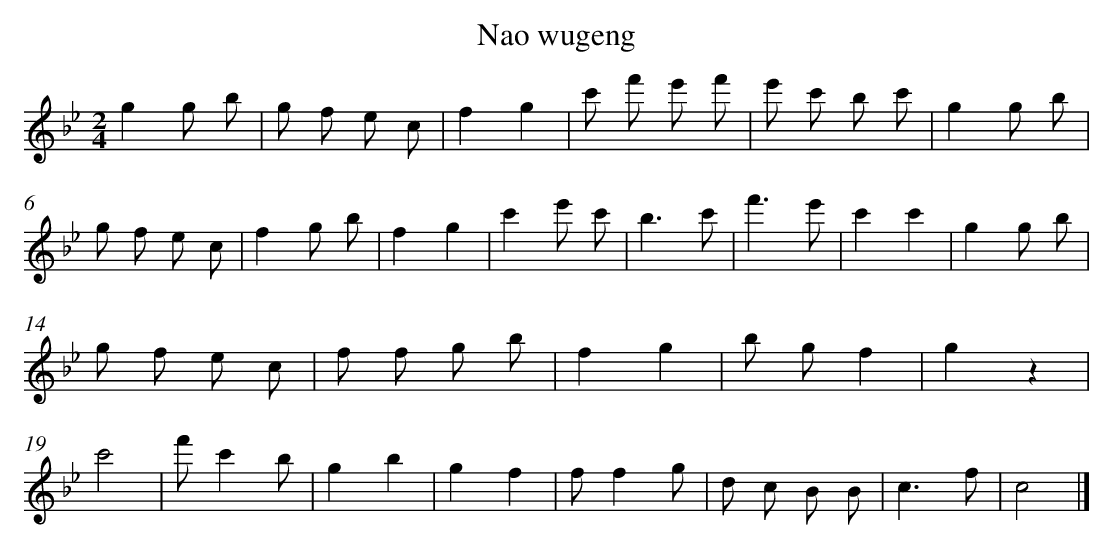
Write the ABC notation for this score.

X:1
T: Nao wugeng
L: 1/8
M: 2/4
K: Bb
g2g b [I:setbarnb 1]|
g f e c |
f2g2 |
c' f' e' f' |
e' c' b c' |
g2g b |
g f e c |
f2g b |
f2g2 |
c'2e' c' |
b3c' |
f'3e' |
c'2c'2 |
g2g b |
g f e c |
f f g b |
f2g2 |
b gf2 |
g2z2 |
c'4 |
f'c'2b |
g2b2 |
g2f2 |
ff2g |
d c B B |
c3f |
c4 |]
